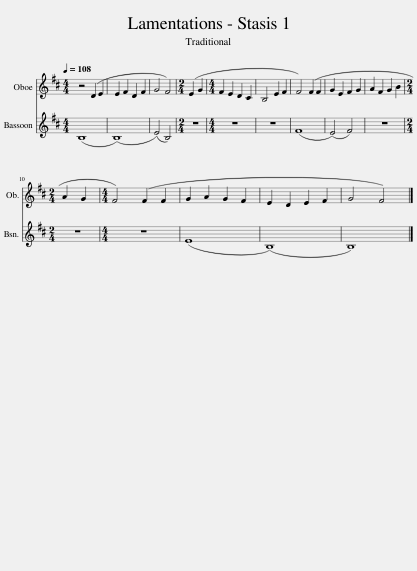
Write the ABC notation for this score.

X:1
%%score 1 2
L:1/8
Q:1/4=108
M:4/4
I:linebreak $
K:D
V:1 treble
V:2 treble
V:1
 z4 (D2 E2 | E2 F2 D2 F2 | G4 F4) |[M:2/4] (E2 G2 |[M:4/4] F2 E2 D2 C2 | %5
 B,4 E2 F2 | F4) (F2 F2 | G2 E2 F2 G2 | A2 F2 G2 B2 |$[M:2/4] A2 G2 | %10
[M:4/4] F4) (F2 F2 | G2 A2 G2 F2 | E2 D2 E2 F2 | G4 F4) |] %14
V:2
 (B,8 | (B,8) | (E4) B,4) |[M:2/4] z4 |[M:4/4] z8 | %5
 z8 | (F8 | (E4) F4) | z8 |$[M:2/4] z4 | %10
[M:4/4] z8 | (E8 | (B,8) | B,8) |] %14
